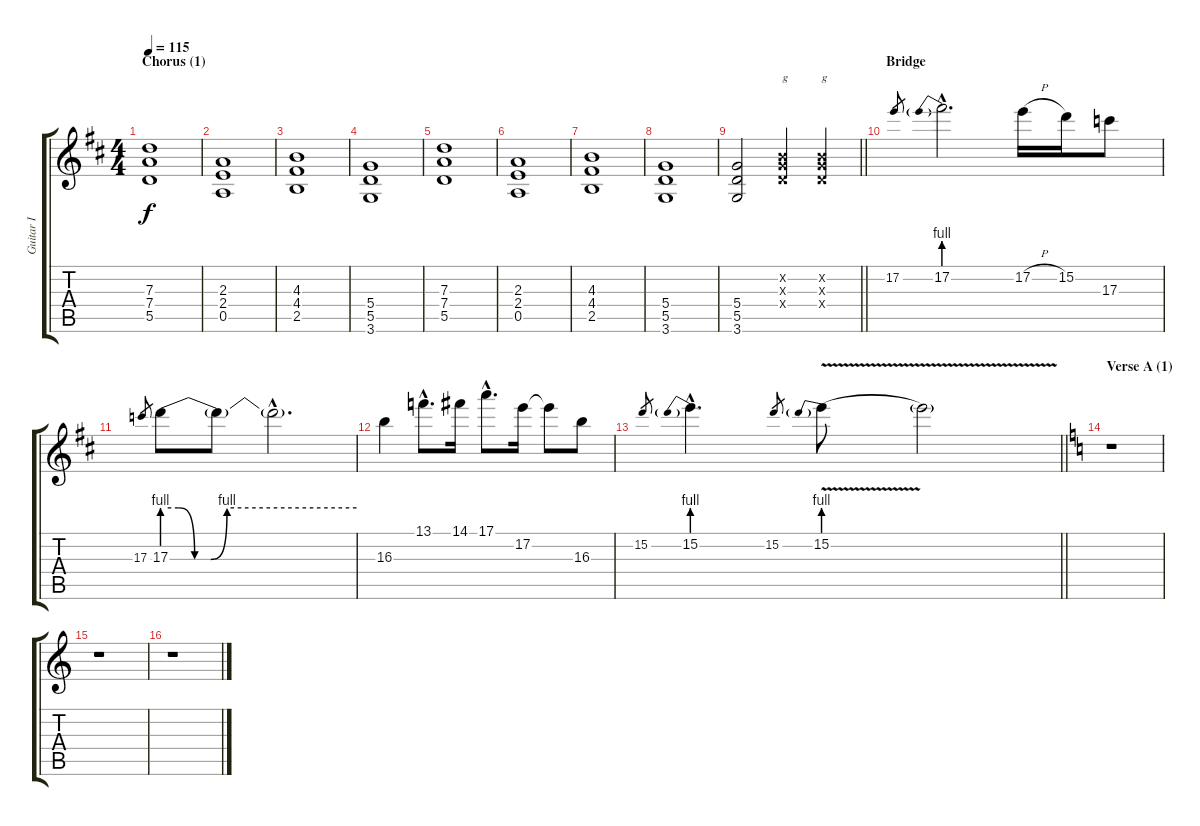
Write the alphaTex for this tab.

\track ("Guitar I" "Guitar I") {instrument distortionguitar}
\staff {score tabs}
\tuning (E4 B3 G3 D3 A2 E2) {hide}
\ts (4 4)
\section ("" "Chorus (1)")
\tempo 115
\clef g2
\ks d
(7.3 7.4 5.5).1{dy f instrument distortionguitar} |
(2.3 2.4 0.5).1 |
(4.3 4.4 2.5).1 |
(5.4 5.5 3.6).1 |
(7.3 7.4 5.5).1 |
(2.3 2.4 0.5).1 |
(4.3 4.4 2.5).1 |
(5.4 5.5 3.6).1 |
\barLineRight lightlight
(5.4 5.5 3.6).2 (0.2{x} 0.3{x} 0.4{x}).4{txt "g"} (0.2{x} 0.3{x} 0.4{x}).4{txt "g"} |
\section ("" "Bridge")
17.2.8{gr} 17.2{be (prebend 0 4 60 4) hac}.2{d} 17.2{h}.16 15.2.16 17.3.8 |
17.3.8{gr} 17.3{be (custom 0 4 5 4 10 0 15 0 20 4 60 4)}.8 17.3{t}.8 17.3{hac t}.2{d} |
16.3.4 13.1{hac}.8{d} 14.1.16 17.1{hac}.8{d} 17.2.16 17.2{t}.8 16.3.8 |
\barLineRight lightlight
15.2.8{gr} 15.2{be (prebend 0 4 60 4) hac}.4{d} 15.2.8{gr} 15.2{be (prebend 0 4 60 4) v}.8 15.2{t}.2 |
\section ("" "Verse A (1)")
\ks c
r.1 |
r.1 |
r.1
